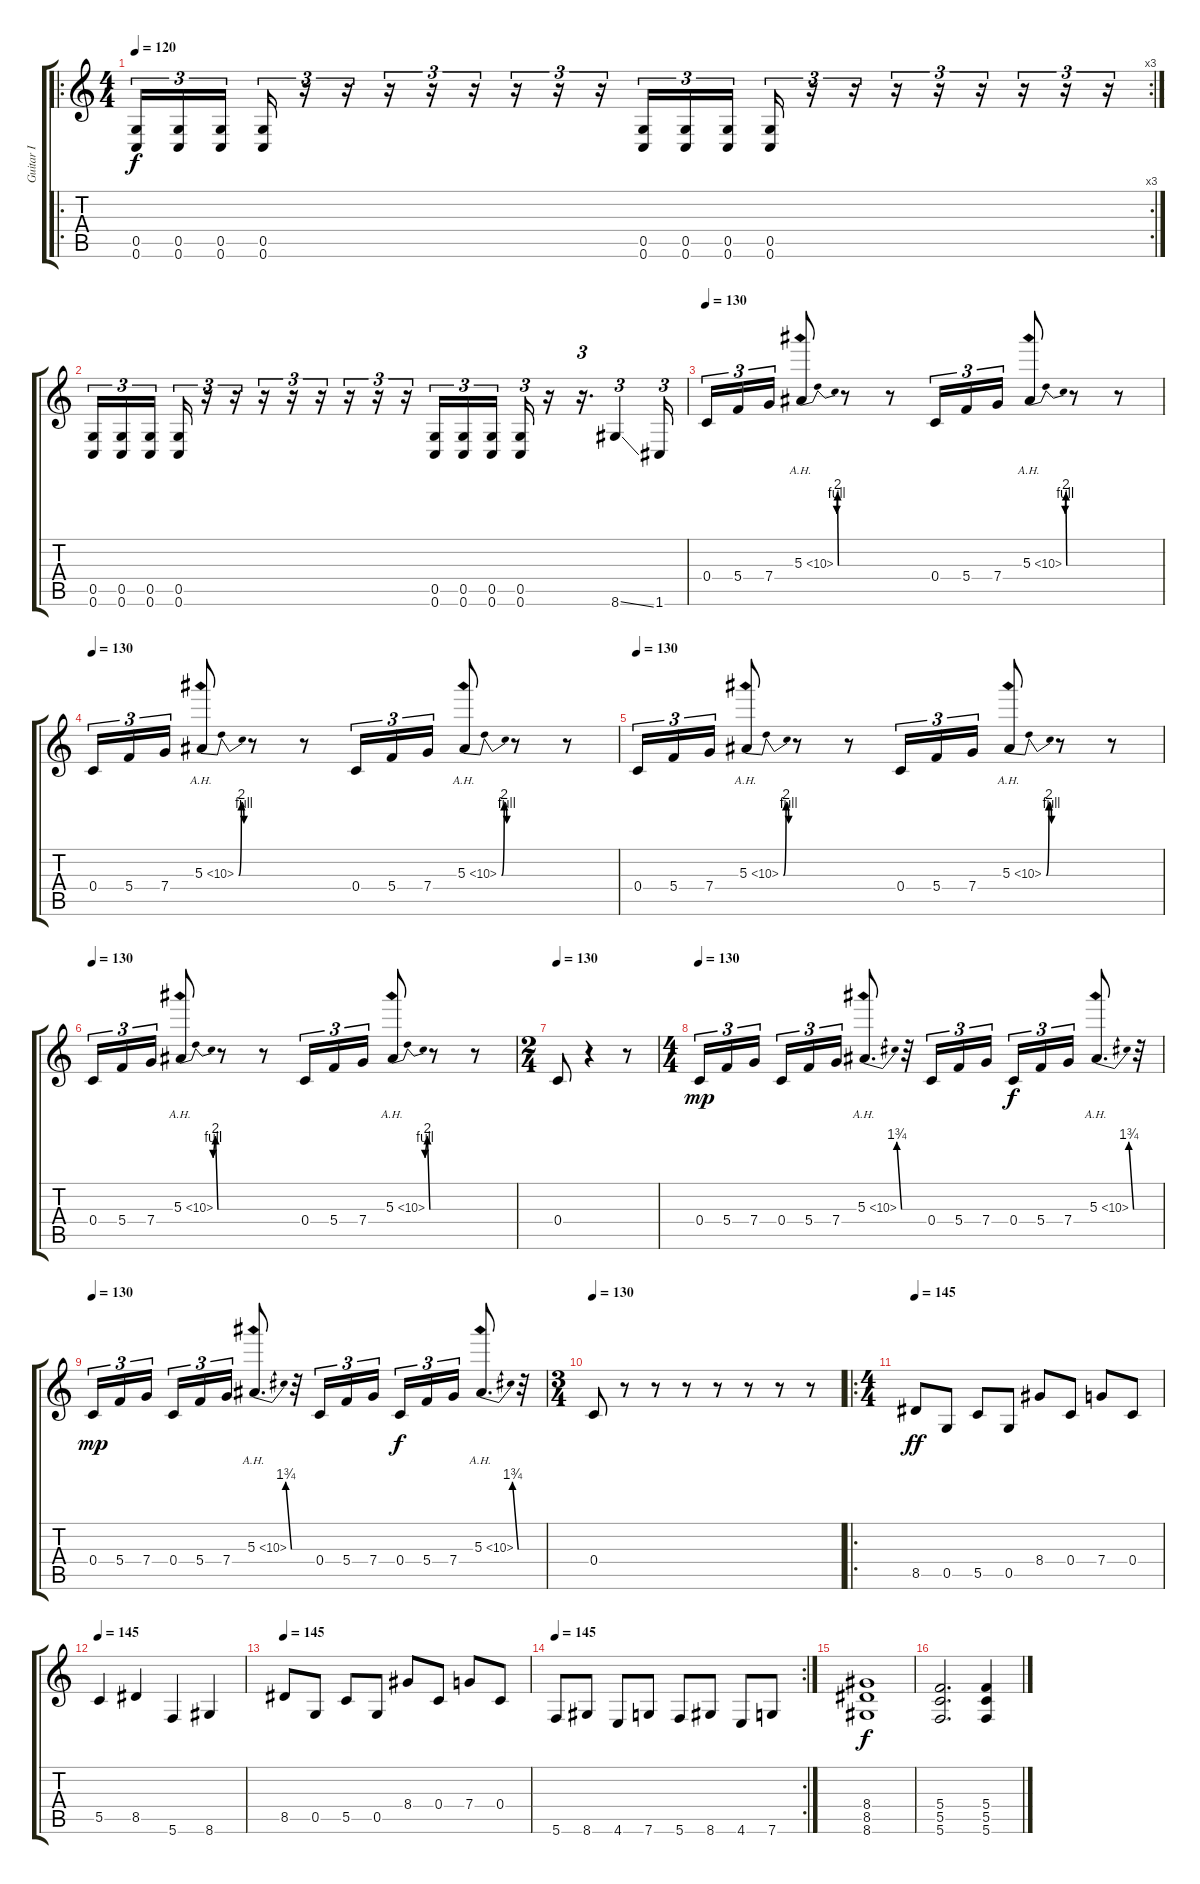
\track ("Guitar I" "Guitar I") {instrument distortionguitar}
\staff {score tabs}
\tuning (D4 A3 F3 C3 G2 C2) {hide}
\ro
\rc 3
\ts (4 4)
\tempo 120
\clef g2
\ks c
(0.5 0.6).16{tu (3 2) dy f instrument distortionguitar} (0.5 0.6).16{tu (3 2)} (0.5 0.6).16{tu (3 2)} (0.5 0.6).16{tu (3 2)} r.16{tu (3 2)} r.16{tu (3 2)} r.16{tu (3 2)} r.16{tu (3 2)} r.16{tu (3 2)} r.16{tu (3 2)} r.16{tu (3 2)} r.16{tu (3 2)} (0.5 0.6).16{tu (3 2)} (0.5 0.6).16{tu (3 2)} (0.5 0.6).16{tu (3 2)} (0.5 0.6).16{tu (3 2)} r.16{tu (3 2)} r.16{tu (3 2)} r.16{tu (3 2)} r.16{tu (3 2)} r.16{tu (3 2)} r.16{tu (3 2)} r.16{tu (3 2)} r.16{tu (3 2)} |
(0.5 0.6).16{tu (3 2)} (0.5 0.6).16{tu (3 2)} (0.5 0.6).16{tu (3 2)} (0.5 0.6).16{tu (3 2)} r.16{tu (3 2)} r.16{tu (3 2)} r.16{tu (3 2)} r.16{tu (3 2)} r.16{tu (3 2)} r.16{tu (3 2)} r.16{tu (3 2)} r.16{tu (3 2)} (0.5 0.6).16{tu (3 2)} (0.5 0.6).16{tu (3 2)} (0.5 0.6).16{tu (3 2)} (0.5 0.6).16{tu (3 2)} r.16 r.16{d tu (3 2)} 8.6{ss}.4{tu (3 2)} 1.6.16{tu (3 2)} |
\tempo 130
0.4.16{tu (3 2)} 5.4.16{tu (3 2)} 7.4.16{tu (3 2)} 5.3{be (bendrelease 0 0 35 8 50 8 60 4) ah 5}.8 r.8 r.8 0.4.16{tu (3 2)} 5.4.16{tu (3 2)} 7.4.16{tu (3 2)} 5.3{be (bendrelease 0 0 35 8 50 8 60 4) ah 5}.8 r.8 r.8 |
\tempo 130
0.4.16{tu (3 2)} 5.4.16{tu (3 2)} 7.4.16{tu (3 2)} 5.3{be (bendrelease 0 0 35 8 50 8 60 4) ah 5}.8 r.8 r.8 0.4.16{tu (3 2)} 5.4.16{tu (3 2)} 7.4.16{tu (3 2)} 5.3{be (bendrelease 0 0 35 8 50 8 60 4) ah 5}.8 r.8 r.8 |
\tempo 130
0.4.16{tu (3 2)} 5.4.16{tu (3 2)} 7.4.16{tu (3 2)} 5.3{be (bendrelease 0 0 35 8 50 8 60 4) ah 5}.8 r.8 r.8 0.4.16{tu (3 2)} 5.4.16{tu (3 2)} 7.4.16{tu (3 2)} 5.3{be (bendrelease 0 0 35 8 50 8 60 4) ah 5}.8 r.8 r.8 |
\tempo 130
0.4.16{tu (3 2)} 5.4.16{tu (3 2)} 7.4.16{tu (3 2)} 5.3{be (bendrelease 0 0 35 8 50 8 60 4) ah 5}.8 r.8 r.8 0.4.16{tu (3 2)} 5.4.16{tu (3 2)} 7.4.16{tu (3 2)} 5.3{be (bendrelease 0 0 35 8 50 8 60 4) ah 5}.8 r.8 r.8 |
\ts (2 4)
\tempo 130
0.4.8 r.4 r.8 |
\ts (4 4)
\tempo 130
0.4.16{tu (3 2) dy mp} 5.4.16{tu (3 2)} 7.4.16{tu (3 2)} 0.4.16{tu (3 2)} 5.4.16{tu (3 2)} 7.4.16{tu (3 2)} 5.3{be (bend 0 0 60 7) ah 5}.8{d} r.32 0.4.16{tu (3 2)} 5.4.16{tu (3 2)} 7.4.16{tu (3 2)} 0.4.16{tu (3 2) dy f} 5.4.16{tu (3 2)} 7.4.16{tu (3 2)} 5.3{be (bend 0 0 60 7) ah 5}.8{d} r.32 |
\tempo 130
0.4.16{tu (3 2) dy mp} 5.4.16{tu (3 2)} 7.4.16{tu (3 2)} 0.4.16{tu (3 2)} 5.4.16{tu (3 2)} 7.4.16{tu (3 2)} 5.3{be (bend 0 0 60 7) ah 5}.8{d} r.32 0.4.16{tu (3 2)} 5.4.16{tu (3 2)} 7.4.16{tu (3 2)} 0.4.16{tu (3 2) dy f} 5.4.16{tu (3 2)} 7.4.16{tu (3 2)} 5.3{be (bend 0 0 60 7) ah 5}.8{d} r.32 |
\ts (3 4)
\tempo 130
0.4.8 r.8 r.8 r.8 r.8 r.8 r.8 r.8 |
\ro
\ts (4 4)
\tempo 145
8.5.8{dy ff} 0.5.8 5.5.8 0.5.8 8.4.8 0.4.8 7.4.8 0.4.8 |
\tempo 145
5.5.4 8.5.4 5.6.4 8.6.4 |
\tempo 145
8.5.8 0.5.8 5.5.8 0.5.8 8.4.8 0.4.8 7.4.8 0.4.8 |
\rc 2
\tempo 145
5.6.8 8.6.8 4.6.8 7.6.8 5.6.8 8.6.8 4.6.8 7.6.8 |
(8.4 8.5 8.6).1{dy f} |
(5.4 5.5 5.6).2{d} (5.4{ss} 5.5{ss} 5.6{ss}).4
